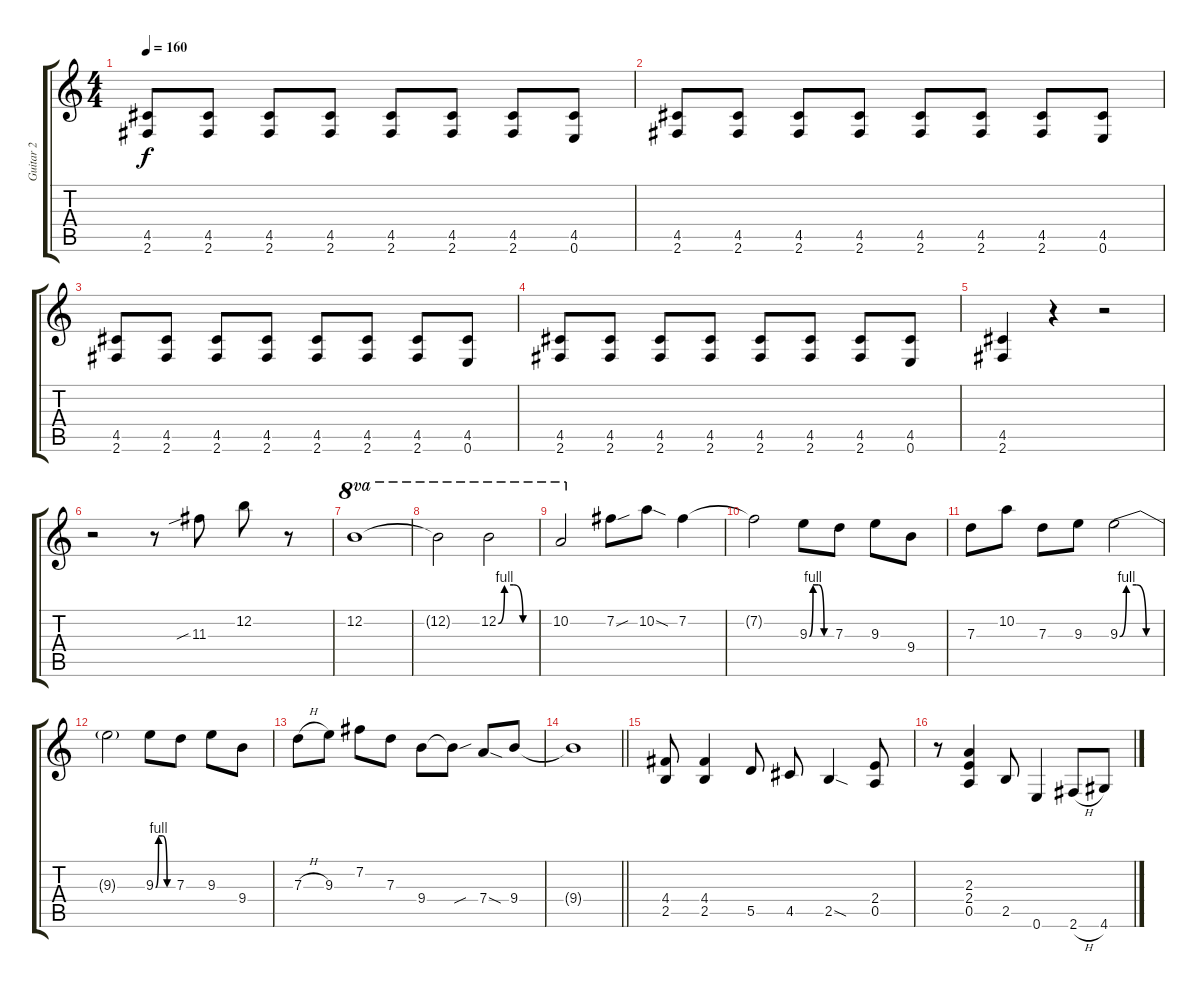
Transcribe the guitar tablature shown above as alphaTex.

\track ("Guitar 2" "Guitar 2") {instrument overdrivenguitar}
\staff {score tabs}
\tuning (E4 B3 G3 D3 A2 E2) {hide}
\ts (4 4)
\tempo 160
\clef g2
\ks c
(4.5 2.6).8{dy f} (4.5 2.6).8 (4.5 2.6).8 (4.5 2.6).8 (4.5 2.6).8 (4.5 2.6).8 (4.5 2.6).8 (4.5 0.6).8 |
(4.5 2.6).8 (4.5 2.6).8 (4.5 2.6).8 (4.5 2.6).8 (4.5 2.6).8 (4.5 2.6).8 (4.5 2.6).8 (4.5 0.6).8 |
(4.5 2.6).8 (4.5 2.6).8 (4.5 2.6).8 (4.5 2.6).8 (4.5 2.6).8 (4.5 2.6).8 (4.5 2.6).8 (4.5 0.6).8 |
(4.5 2.6).8 (4.5 2.6).8 (4.5 2.6).8 (4.5 2.6).8 (4.5 2.6).8 (4.5 2.6).8 (4.5 2.6).8 (4.5 0.6).8 |
(4.5 2.6).4 r.4 r.2 |
r.2 r.8 11.3{sib}.8 12.2.8 r.8 |
12.2.1{ot 8va} |
12.2{t}.2{ot 8va} 12.2{be (custom 0 0 10 4 25 4 40 0 60 0)}.2{ot 8va} |
10.2.2{ot 8va} 7.2{sou}.8 10.2{sod}.8 7.2.4 |
7.2{t}.2 9.3{be (custom 0 0 10 4 25 4 40 0 60 0)}.8 7.3.8 9.3.8 9.4.8 |
7.3.8 10.2.8 7.3.8 9.3.8 9.3{be (custom 0 0 10 4 25 4 40 0 60 0)}.2 |
9.3{t}.2 9.3{be (custom 0 0 10 4 25 4 40 0 60 0)}.8 7.3.8 9.3.8 9.4.8 |
7.3{h}.8 9.3.8 7.2.8 7.3.8 9.4.8 9.4{sou t}.8 7.4{sod}.8 9.4.8 |
\barLineRight lightlight
9.4{t}.1 |
(4.4 2.5).8 (4.4 2.5).4 5.5.8 4.5.8 2.5{sod}.4 (2.4 0.5).8 |
r.8 (2.3 2.4 0.5).4 2.5.8 0.6.4 2.6{h}.8 4.6.8
